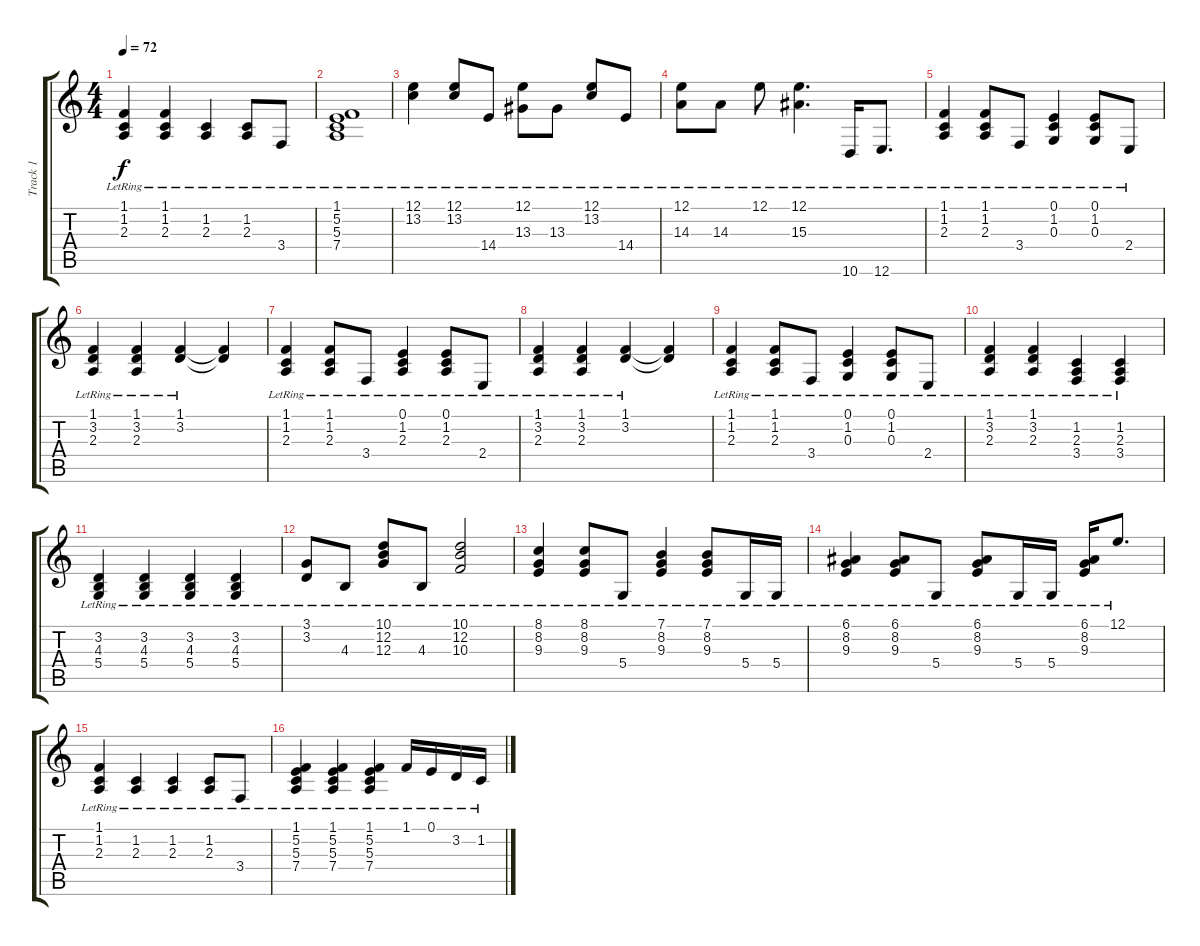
\track ("Track 1" "Track 1") {instrument brightacousticpiano}
\staff {score tabs}
\tuning (E4 B3 G3 D3 A2 E2) {hide}
\ts (4 4)
\tempo 72
\clef g2
\ks c
(1.1{lr} 1.2{lr} 2.3{lr}).4{dy f} (1.1 1.2{lr} 2.3{lr}).4 (1.2{lr} 2.3{lr}).4 (1.2{lr} 2.3{lr}).8 3.4{lr}.8 |
(1.1 5.2 5.3{lr} 7.4).1 |
(12.1{lr} 13.2{lr}).4 (12.1{lr} 13.2{lr}).8 14.4{lr}.8 (12.1{lr} 13.3{lr}).8 13.3{lr}.8 (12.1{lr} 13.2{lr}).8 14.4{lr}.8 |
(12.1{lr} 14.3{lr}).8 14.3{lr}.8 12.1{lr}.8 (12.1{lr} 15.3{lr}).4{d} 10.6{lr}.16 12.6{lr}.8{d} |
(1.1{lr} 1.2{lr} 2.3{lr}).4 (1.1{lr} 1.2{lr} 2.3{lr}).8 3.4{lr}.8 (0.1{lr} 1.2{lr} 0.3{lr}).4 (0.1{lr} 1.2{lr} 0.3{lr}).8 2.4{lr}.8 |
(1.1{lr} 3.2{lr} 2.3{lr}).4 (1.1{lr} 3.2{lr} 2.3{lr}).4 (1.1{lr} 3.2{lr}).4 (1.1{t} 3.2{t}).4 |
(1.1{lr} 1.2{lr} 2.3{lr}).4 (1.1{lr} 1.2{lr} 2.3{lr}).8 3.4{lr}.8 (0.1{lr} 1.2{lr} 2.3{lr}).4 (0.1{lr} 1.2{lr} 2.3{lr}).8 2.4{lr}.8 |
(1.1{lr} 3.2{lr} 2.3{lr}).4 (1.1{lr} 3.2{lr} 2.3{lr}).4 (1.1{lr} 3.2{lr}).4 (1.1{t} 3.2{t}).4 |
(1.1{lr} 1.2{lr} 2.3{lr}).4 (1.1{lr} 1.2{lr} 2.3{lr}).8 3.4{lr}.8 (0.1{lr} 1.2{lr} 0.3{lr}).4 (0.1{lr} 1.2{lr} 0.3{lr}).8 2.4{lr}.8 |
(1.1{lr} 3.2{lr} 2.3{lr}).4 (1.1{lr} 3.2{lr} 2.3{lr}).4 (1.2{lr} 2.3{lr} 3.4{lr}).4 (1.2{lr} 2.3{lr} 3.4{lr}).4 |
(3.2{lr} 4.3{lr} 5.4{lr}).4 (3.2{lr} 4.3{lr} 5.4{lr}).4 (3.2{lr} 4.3{lr} 5.4{lr}).4 (3.2{lr} 4.3{lr} 5.4{lr}).4 |
(3.1{lr} 3.2{lr}).8 4.3{lr}.8 (10.1{lr} 12.2{lr} 12.3{lr}).8 4.3{lr}.8 (10.1{lr} 12.2{lr} 10.3{lr}).2 |
(8.1{lr} 8.2{lr} 9.3{lr}).4 (8.1{lr} 8.2{lr} 9.3{lr}).8 5.4{lr}.8 (7.1{lr} 8.2{lr} 9.3{lr}).4 (7.1{lr} 8.2{lr} 9.3{lr}).8 5.4{lr}.16 5.4{lr}.16 |
(6.1{lr} 8.2{lr} 9.3{lr}).4 (6.1{lr} 8.2{lr} 9.3{lr}).8 5.4{lr}.8 (6.1{lr} 8.2{lr} 9.3{lr}).8 5.4{lr}.16 5.4{lr}.16 (6.1{lr} 8.2{lr} 9.3{lr}).16 12.1{lr}.8{d} |
(1.1{lr} 1.2{lr} 2.3{lr}).4 (1.2{lr} 2.3{lr}).4 (1.2{lr} 2.3{lr}).4 (1.2{lr} 2.3{lr}).8 3.4{lr}.8 |
(1.1 5.2{lr} 5.3 7.4{lr}).4 (1.1 5.2{lr} 5.3 7.4{lr}).4 (1.1 5.2{lr} 5.3 7.4{lr}).4 1.1{lr}.16 0.1{lr}.16 3.2{lr}.16 1.2{lr}.16
